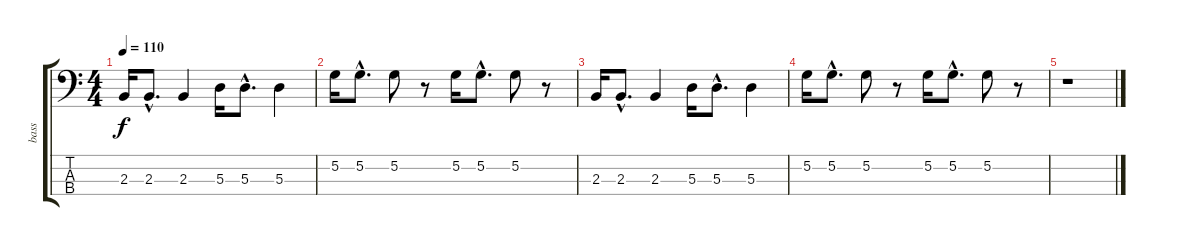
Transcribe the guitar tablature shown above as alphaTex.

\track ("bass" "bass") {instrument electricbassfinger}
\staff {score tabs}
\tuning (G2 D2 A1 E1) {hide}
\ts (4 4)
\tempo 110
\clef f4
\ks c
2.3.16{dy f} 2.3{hac}.8{d} 2.3.4 5.3.16 5.3{hac}.8{d} 5.3.4 |
5.2.16 5.2{hac}.8{d} 5.2.8 r.8 5.2.16 5.2{hac}.8{d} 5.2.8 r.8 |
2.3.16 2.3{hac}.8{d} 2.3.4 5.3.16 5.3{hac}.8{d} 5.3.4 |
5.2.16 5.2{hac}.8{d} 5.2.8 r.8 5.2.16 5.2{hac}.8{d} 5.2.8 r.8 |
r.1
